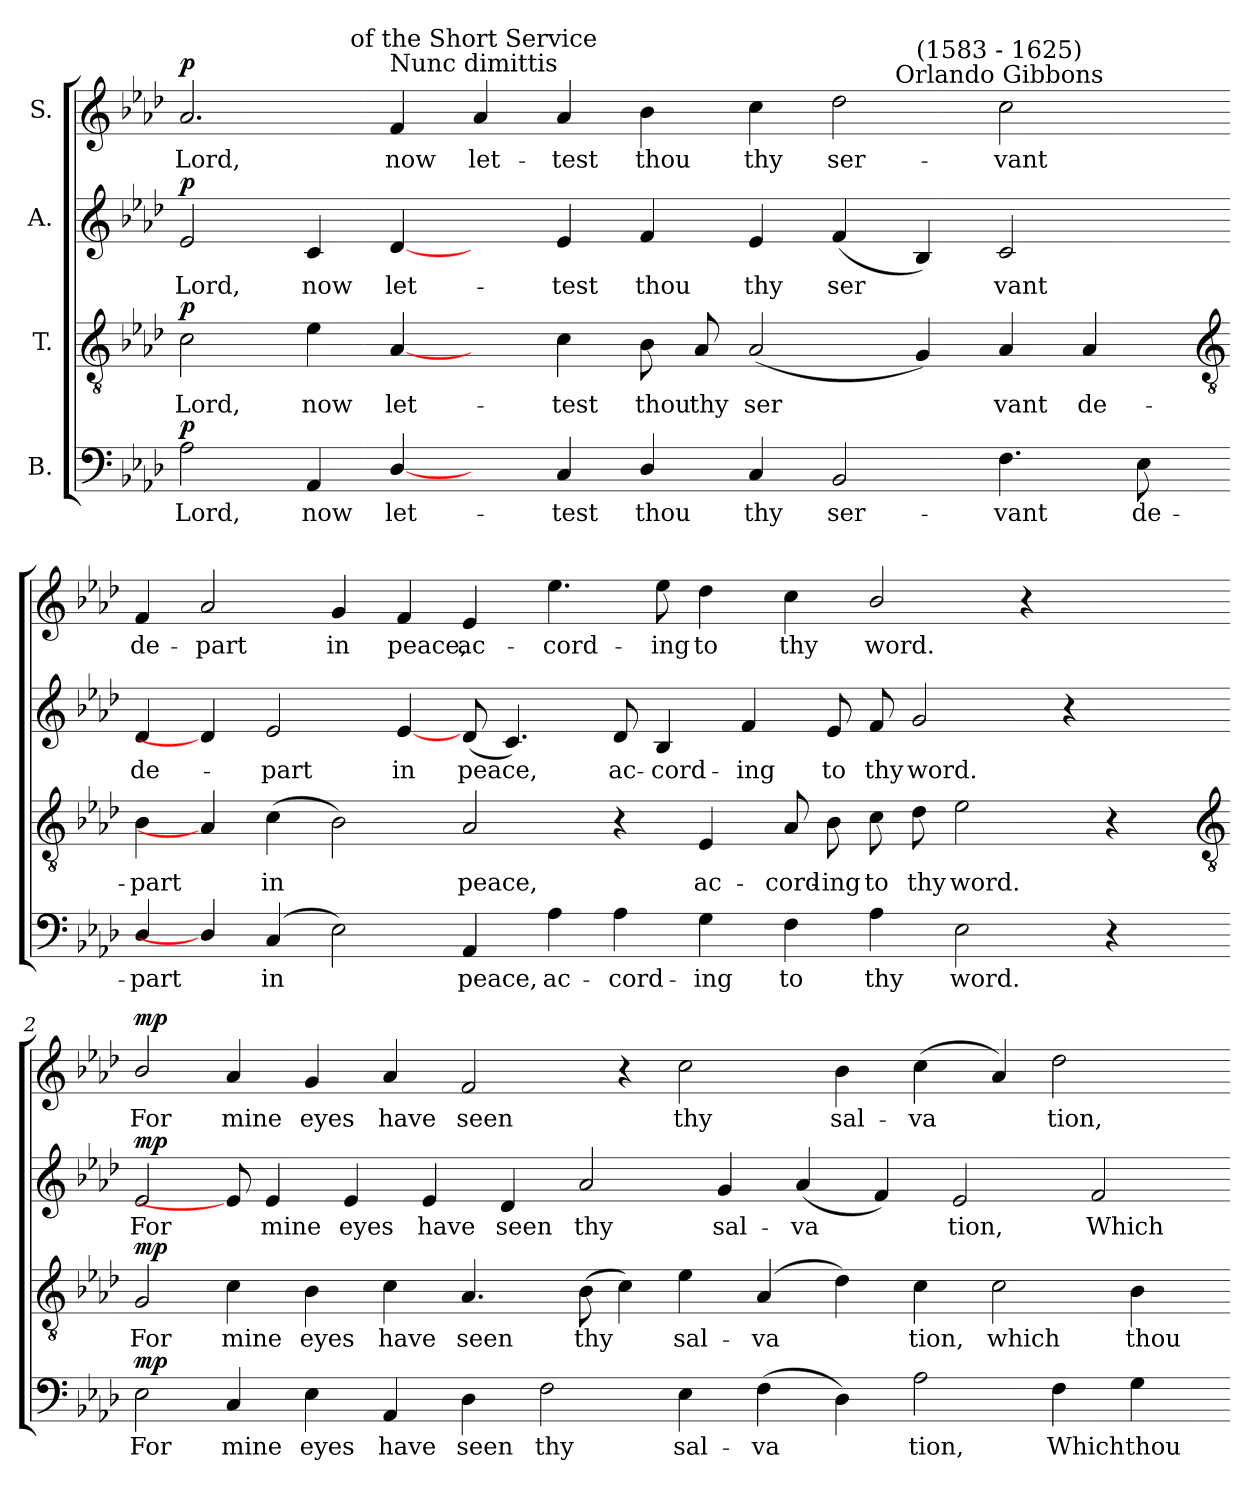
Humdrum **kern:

**kern	**text	**dynam	**kern	**text	**dynam	**kern	**text	**dynam	**kern	**text	**dynam
*part4	*part4	*part4	*part3	*part3	*part3	*part2	*part2	*part2	*part1	*part1	*part1
*staff4	*staff4	*staff4	*staff3	*staff3	*staff3	*staff2	*staff2	*staff2	*staff1	*staff1	*staff1
*I"B.	*	*	*I"T.	*	*	*I"A.	*	*	*I"S.	*	*
*clefF4	*	*	*clefGv2	*	*	*clefG2	*	*	*clefG2	*	*
*k[b-e-a-d-]	*	*	*k[b-e-a-d-]	*	*	*k[b-e-a-d-]	*	*	*k[b-e-a-d-]	*	*
*A-:	*	*	*A-:	*	*	*A-:	*	*	*A-:	*	*
=	=	=	=	=	=	=	=	=	=	=	=
!	!LO:LY:b	!LO:DY:a	!	!LO:LY:b	!LO:DY:a	!	!LO:LY:b	!LO:DY:a	!	!LO:LY:b	!LO:DY:a
2A-	Lord,	p	2c	Lord,	p	2e-	Lord,	p	2.a-	Lord,	p
!	!LO:LY:b	!	!	!LO:LY:b	!	!	!LO:LY:b	!	!	!	!
4AA-	now	.	4e-	now	.	4c	now	.	.	.	.
!	!LO:LY:b	!	!	!LO:LY:b	!	!	!LO:LY:b	!	!	!LO:LY:b	!
[4D-/	let-	.	[4A-	let-	.	[4d-	let-	.	4f	now	.
!	!	!	!	!	!	!	!	!	!LO:TX:a:cj:t=Nunc dimittis	!	!
!	!	!	!	!	!	!	!	!	!LO:TX:a:cj:t=of the Short Service	!	!
!	!	!	!	!	!	!	!	!	!	!LO:LY:b	!
4ryy	.	.	4ryy	.	.	4ryy	.	.	4a-	let-	.
!	!LO:LY:b	!	!	!LO:LY:b	!	!	!LO:LY:b	!	!	!LO:LY:b	!
4C/	-test	.	4c	-test	.	4e-	-test	.	4a-	-test	.
!	!LO:LY:b	!	!	!LO:LY:b	!	!	!LO:LY:b	!	!	!LO:LY:b	!
4D-/	thou	.	8B-	thou	.	4f	thou	.	4b-	thou	.
!	!	!	!	!LO:LY:b	!	!	!	!	!	!	!
.	.	.	8A-	thy	.	.	.	.	.	.	.
!	!LO:LY:b	!	!	!LO:LY:b	!	!	!LO:LY:b	!	!	!LO:LY:b	!
4C	thy	.	(<2A-	ser	.	4e-	thy	.	4cc	thy	.
!	!LO:LY:b	!	!	!	!	!	!LO:LY:b	!	!	!LO:LY:b	!
2BB-	ser-	.	.	.	.	(<4f	ser	.	2dd-	ser-	.
.	.	.	4G)	.	.	4B-)	.	.	.	.	.
!	!	!	!	!	!	!	!	!	!LO:TX:a:cj:t=Orlando Gibbons	!	!
!	!	!	!	!	!	!	!	!	!LO:TX:a:cj:t=(1583 - 1625)	!	!
!	!LO:LY:b	!	!	!LO:LY:b	!	!	!LO:LY:b	!	!	!LO:LY:b	!
4.F	-vant	.	4A-	vant	.	2c	vant	.	2cc	-vant	.
!	!	!	!	!LO:LY:b	!	!	!	!	!	!	!
.	.	.	4A-	de-	.	.	.	.	.	.	.
!	!LO:LY:b	!	!	!	!	!	!	!	!	!	!
8E-	de-	.	.	.	.	.	.	.	.	.	.
!!LO:LB:g=z
=1-	=1-	=1-	=1-	=1-	=1-	=1-	=1-	=1-	=1-	=1-	=1-
*	*	*	*clefGv2	*	*	*	*	*	*	*	*
!	!LO:LY:b	!	!	!LO:LY:b	!	!	!LO:LY:b	!	!	!LO:LY:b	!
4D-/	-part	.	4B-	-part	.	4d-	de-	.	4f	de-	.
!	!	!	!	!	!	!	!	!	!	!LO:LY:b	!
4D-/]	.	.	4A-]	.	.	4d-]	.	.	2a-	-part	.
!	!LO:LY:b	!	!	!LO:LY:b	!	!	!LO:LY:b	!	!	!	!
(>4C	in	.	(>4c	in	.	2e-	-part	.	.	.	.
!	!	!	!	!	!	!	!	!	!	!LO:LY:b	!
2E-)	.	.	2B-)	.	.	.	.	.	4g	in	.
!	!	!	!	!	!	!	!LO:LY:b	!	!	!LO:LY:b	!
.	.	.	.	.	.	[4e-	in	.	4f	peace,	.
!	!LO:LY:b	!	!	!LO:LY:b	!	!	!LO:LY:b	!	!	!LO:LY:b	!
4AA-	peace,	.	2A-	peace,	.	(<8d-	peace,	.	4e-	ac-	.
.	.	.	.	.	.	4.c)	.	.	.	.	.
!	!LO:LY:b	!	!	!	!	!	!	!	!	!LO:LY:b	!
4A-	ac-	.	.	.	.	.	.	.	4.ee-	-cord-	.
!	!LO:LY:b	!	!	!	!	!	!LO:LY:b	!	!	!	!
4A-	-cord-	.	4r	.	.	8d-	ac-	.	.	.	.
!	!	!	!	!	!	!	!LO:LY:b	!	!	!LO:LY:b	!
.	.	.	.	.	.	4B-	-cord-	.	8ee-	-ing	.
!	!LO:LY:b	!	!	!LO:LY:b	!	!	!	!	!	!LO:LY:b	!
4G	-ing	.	4E-	ac-	.	.	.	.	4dd-	to	.
!	!	!	!	!	!	!	!LO:LY:b	!	!	!	!
.	.	.	.	.	.	4f	-ing	.	.	.	.
!	!LO:LY:b	!	!	!LO:LY:b	!	!	!	!	!	!LO:LY:b	!
4F	to	.	8A-	-cord-	.	.	.	.	4cc	thy	.
!	!	!	!	!LO:LY:b	!	!	!LO:LY:b	!	!	!	!
.	.	.	8B-	-ing	.	8e-	to	.	.	.	.
!	!LO:LY:b	!	!	!LO:LY:b	!	!	!LO:LY:b	!	!	!LO:LY:b	!
4A-	thy	.	8c	to	.	8f	thy	.	2b-/	word.	.
!	!	!	!	!LO:LY:b	!	!	!LO:LY:b	!	!	!	!
.	.	.	8d-	thy	.	2g	word.	.	.	.	.
!	!LO:LY:b	!	!	!LO:LY:b	!	!	!	!	!	!	!
2E-	word.	.	2e-	word.	.	.	.	.	.	.	.
.	.	.	.	.	.	.	.	.	4r	.	.
.	.	.	.	.	.	4r	.	.	.	.	.
4r	.	.	4r	.	.	.	.	.	4ryy	.	.
.	.	.	.	.	.	8ryy	.	.	.	.	.
!!LO:LB:g=z
=2-	=2-	=2-	=2-	=2-	=2-	=2-	=2-	=2-	=2-	=2-	=2-
*	*	*	*clefGv2	*	*	*	*	*	*	*	*
!	!LO:LY:b	!LO:DY:a	!	!LO:LY:b	!LO:DY:a	!	!LO:LY:b	!LO:DY:a	!	!LO:LY:b	!LO:DY:a
2E-	For	mp	2G	For	mp	2e-	For	mp	2b-/	For	mp
!	!LO:LY:b	!	!	!LO:LY:b	!	!	!	!	!	!LO:LY:b	!
4C	mine	.	4c	mine	.	8e-]	.	.	4a-	mine	.
!	!	!	!	!	!	!	!LO:LY:b	!	!	!	!
.	.	.	.	.	.	4e-	mine	.	.	.	.
!	!LO:LY:b	!	!	!LO:LY:b	!	!	!	!	!	!LO:LY:b	!
4E-	eyes	.	4B-	eyes	.	.	.	.	4g	eyes	.
!	!	!	!	!	!	!	!LO:LY:b	!	!	!	!
.	.	.	.	.	.	4e-	eyes	.	.	.	.
!	!LO:LY:b	!	!	!LO:LY:b	!	!	!	!	!	!LO:LY:b	!
4AA-	have	.	4c	have	.	.	.	.	4a-	have	.
!	!	!	!	!	!	!	!LO:LY:b	!	!	!	!
.	.	.	.	.	.	4e-	have	.	.	.	.
!	!LO:LY:b	!	!	!LO:LY:b	!	!	!	!	!	!LO:LY:b	!
4D-	seen	.	4.A-	seen	.	.	.	.	2f	seen	.
!	!	!	!	!	!	!	!LO:LY:b	!	!	!	!
.	.	.	.	.	.	4d-	seen	.	.	.	.
!	!LO:LY:b	!	!	!	!	!	!	!	!	!	!
2F	thy	.	.	.	.	.	.	.	.	.	.
!	!	!	!	!LO:LY:b	!	!	!LO:LY:b	!	!	!	!
.	.	.	(>8B-	thy	.	2a-	thy	.	.	.	.
.	.	.	4c)	.	.	.	.	.	4r	.	.
!	!LO:LY:b	!	!	!LO:LY:b	!	!	!	!	!	!LO:LY:b	!
4E-	sal-	.	4e-	sal-	.	.	.	.	2cc	thy	.
!	!	!	!	!	!	!	!LO:LY:b	!	!	!	!
.	.	.	.	.	.	4g	sal-	.	.	.	.
!	!LO:LY:b	!	!	!LO:LY:b	!	!	!	!	!	!	!
(>4F	-va	.	(<4A-	-va	.	.	.	.	.	.	.
!	!	!	!	!	!	!	!LO:LY:b	!	!	!	!
.	.	.	.	.	.	(<4a-	-va	.	.	.	.
!	!	!	!	!	!	!	!	!	!	!LO:LY:b	!
4D-)	.	.	4d-)	.	.	.	.	.	4b-	sal-	.
.	.	.	.	.	.	4f)	.	.	.	.	.
!	!LO:LY:b	!	!	!LO:LY:b	!	!	!	!	!	!LO:LY:b	!
2A-	tion,	.	4c	tion,	.	.	.	.	(<4cc	-va	.
!	!	!	!	!	!	!	!LO:LY:b	!	!	!	!
.	.	.	.	.	.	2e-	tion,	.	.	.	.
!	!	!	!	!LO:LY:b	!	!	!	!	!	!	!
.	.	.	2c	which	.	.	.	.	4a-)	.	.
!	!LO:LY:b	!	!	!	!	!	!	!	!	!LO:LY:b	!
4F	Which	.	.	.	.	.	.	.	2dd-	tion,	.
!	!	!	!	!	!	!	!LO:LY:b	!	!	!	!
.	.	.	.	.	.	2f	Which	.	.	.	.
!	!LO:LY:b	!	!	!LO:LY:b	!	!	!	!	!	!	!
4G	thou	.	4B-	thou	.	.	.	.	.	.	.
8ryy	.	.	8ryy	.	.	.	.	.	8ryy	.	.
=-	=-	=-	=-	=-	=-	=-	=-	=-	=-	=-	=-
*-	*-	*-	*-	*-	*-	*-	*-	*-	*-	*-	*-
